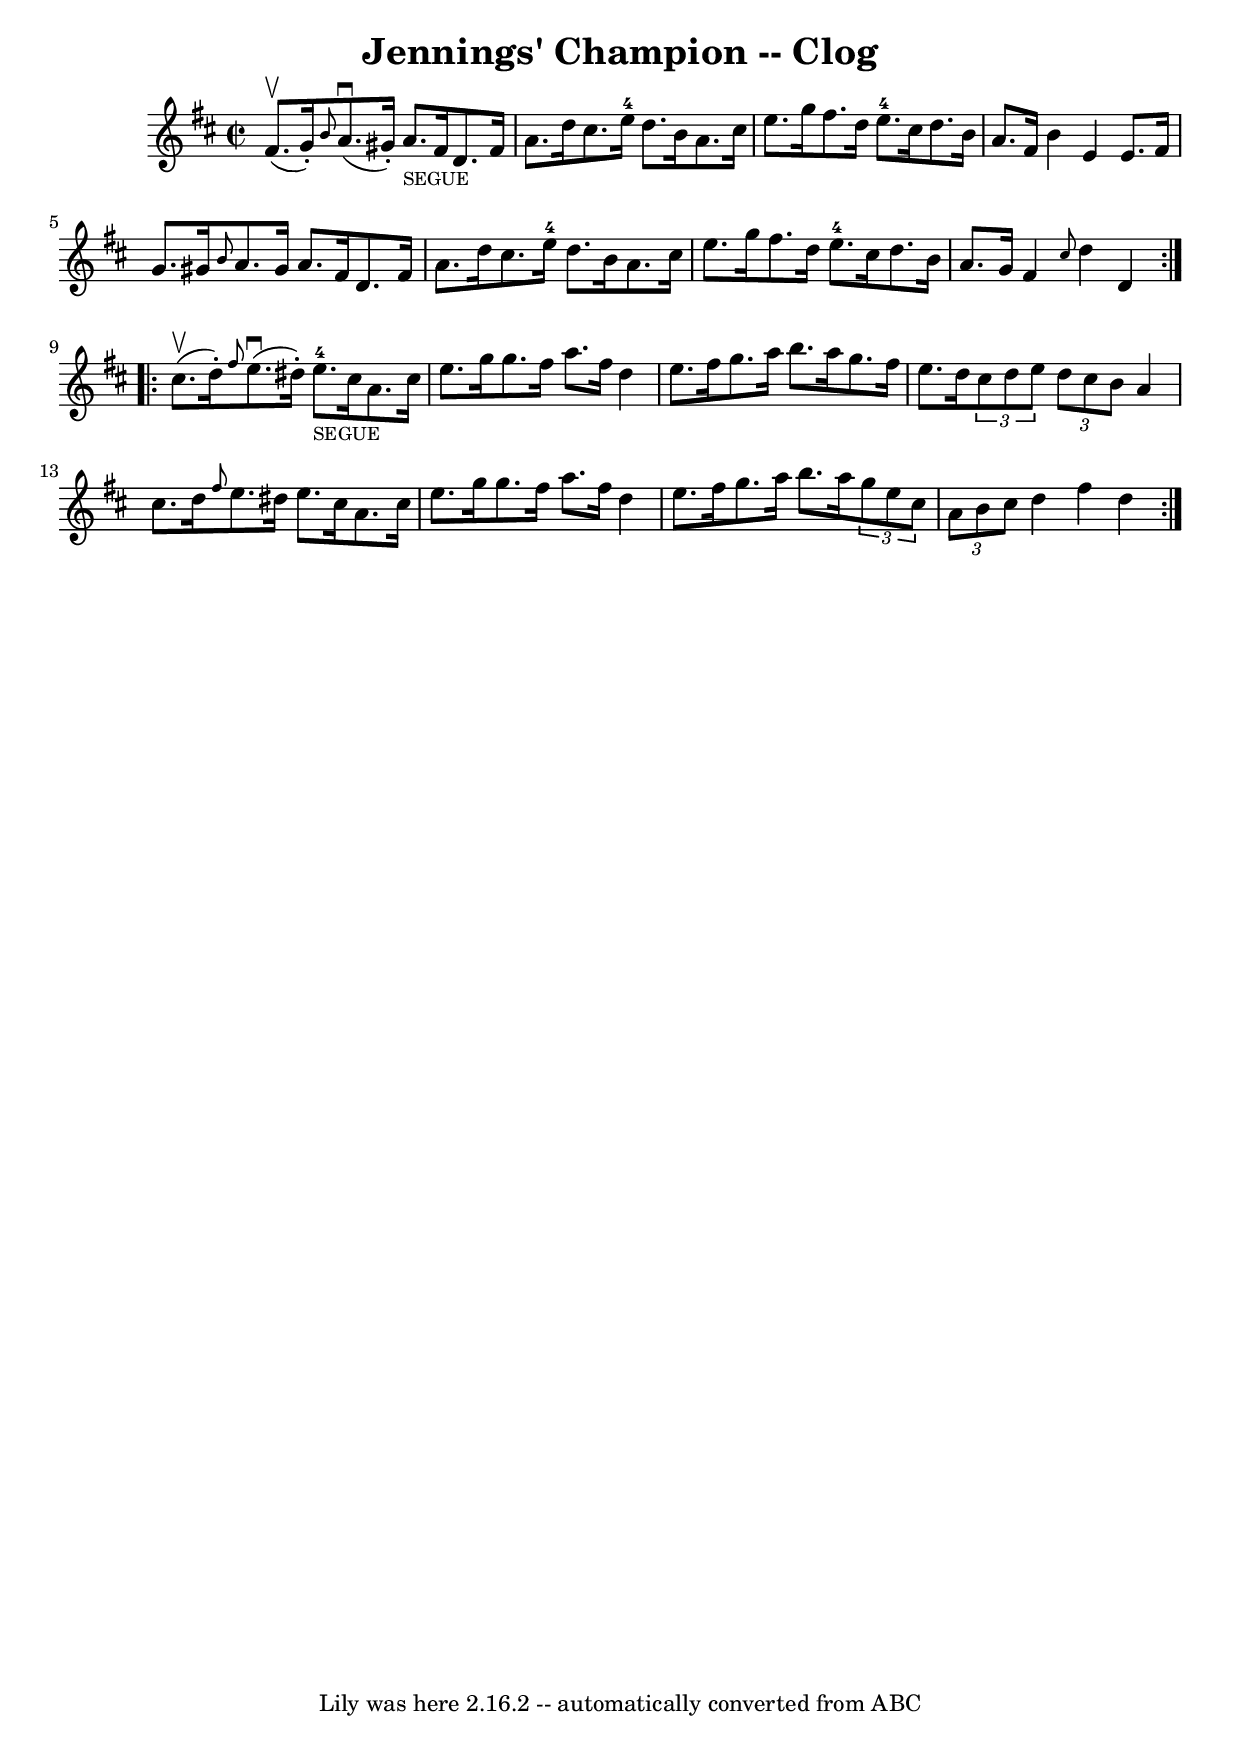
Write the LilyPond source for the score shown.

\version "2.16.2"
\include "Mammoth.ily"
\header {
  %% book = "Ryan's Mammoth Collection"
  crossRefNumber = "1"
  footnotes = "\\\\158 944"
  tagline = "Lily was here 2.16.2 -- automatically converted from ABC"
  title = "Jennings' Champion -- Clog"

}
voicedefault =  {



  \repeat volta 2 {

    \override Staff.TimeSignature #'style = #'C
    \time 2/2 
    \key d \major
    fis'8.^\upbow(g'16-.) |
    \grace {   
      b'8  
    } a'8.^\downbow(gis'16-.) a'8._\segue fis'16 d'8.    
    fis'16 a'8. d''16    |
    cis''8. e''16-4 d''8. b'16    
    a'8. cis''16 e''8. g''16    |
    fis''8. d''16 e''8.-4 cis''16 d''8. b'16 a'8. fis'16    |
    b'4 e'4    
    e'8. fis'16 g'8. gis'16    |
    \grace { b'8  
	   } a'8.    
    gis'16 a'8. fis'16 d'8. fis'16 a'8. d''16    |
    
    cis''8. e''16-4 d''8. b'16 a'8. cis''16 e''8. g''16     |
    fis''8. d''16 e''8.-4 cis''16 d''8. b'16 a'8.    
    g'16    |
    fis'4  \grace { cis''8  
		  } d''4 d'4  
  }     

  \repeat volta 2 {
    cis''8.^\upbow(d''16-.) |
    \grace {    
      fis''8  
    } e''8.^\downbow(dis''16-.) e''8.-4_\segue cis''16   
    a'8. cis''16 e''8. g''16    |
    g''8. fis''16 a''8.    
    fis''16 d''4 e''8. fis''16    |
    g''8. a''16 b''8.    
    a''16 g''8. fis''16 e''8. d''16    |
    \times 2/3 { cis''8 
		 d''8 e''8  
	       }   \times 2/3 { d''8 cis''8 b'8  
			      } a'4 cis''8.   
    d''16    |
    \grace { fis''8  
	   } e''8. dis''16 e''8.    
    cis''16 a'8. cis''16 e''8. g''16    |
    g''8. fis''16    
    a''8. fis''16 d''4 e''8. fis''16    |
    g''8. a''16    
    b''8. a''16    \times 2/3 { g''8 e''8 cis''8  
			      }   \times 2/3 { a'8 
					       b'8 cis''8  
					     }   |
    d''4 fis''4 d''4  
  }   

}

\score{
  <<

    \context Staff="default"
    {
      \voicedefault 
      
    }

  >>
  \layout {
    
  }
  \midi {
  }

}
